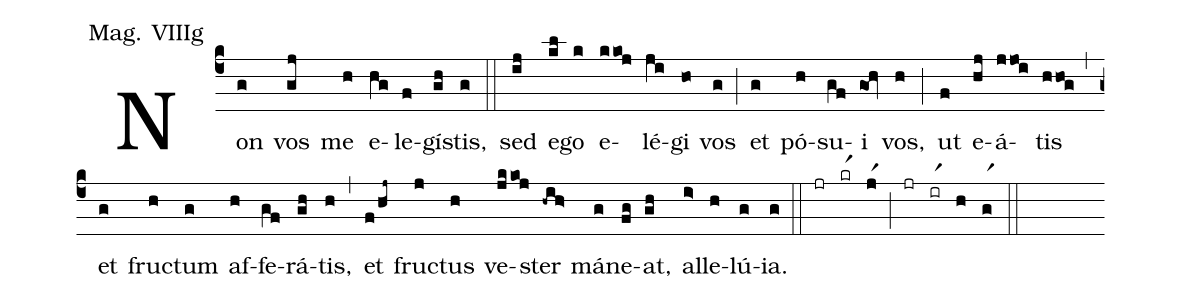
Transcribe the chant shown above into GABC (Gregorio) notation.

annotation: Mag. VIIIg;
%%
(c4)Non(g) vos(gj) me(h) e(hg)le(f)gí(gh)stis,(g) (::) sed(ij) e(kl)go(k) e(kkoj)lé(ji)gi(ho) vos(g) (;) et(g) pó(h)su(gf)i(goh) vos,(h) (;) ut(f) e(hj)á(jjoi)tis(hhog) (,) et(g) fru(h)ctum(g) af(h)fe(gf)rá(gh)tis,(h) (,) et(f/hj~) fru(j)ctus(h) ve(jkkoj)ster(-hih>) má(g)ne(fg)at,(gh) al(i>)le(h)lú(g)ia.(g) (::) (jr)(krr1)(jr1)(;)(jr)(irr1)(h)(gr1)(::)
